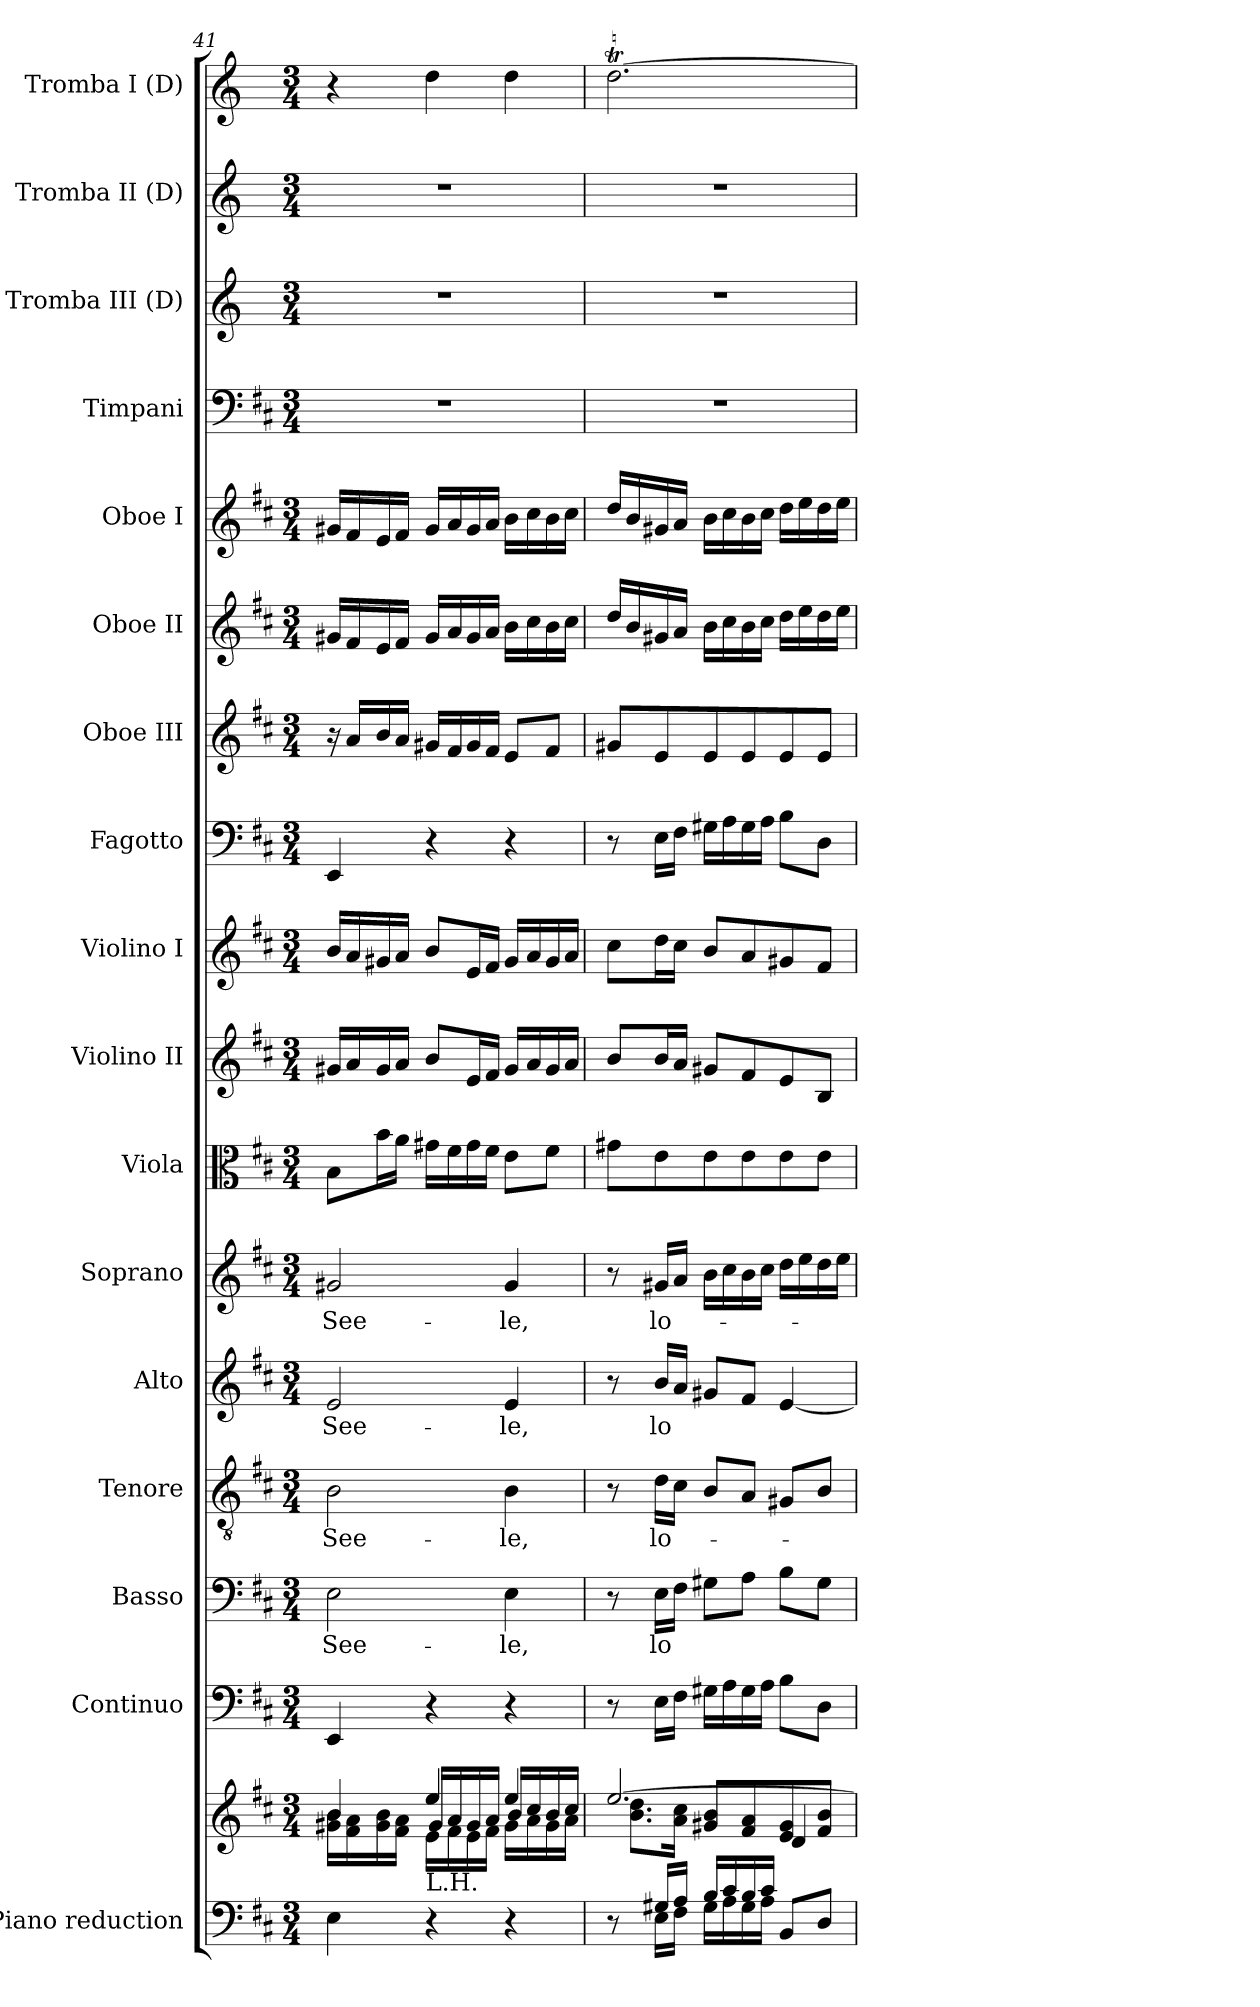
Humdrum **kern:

**kern	**kern	**kern	**kern	**text	**kern	**text	**kern	**text	**kern	**text	**kern	**kern	**kern	**kern	**kern	**kern	**kern	**kern	**kern	**kern	**kern
*part17	*part17	*part16	*part15	*part15	*part14	*part14	*part13	*part13	*part12	*part12	*part11	*part10	*part9	*part8	*part7	*part6	*part5	*part4	*part3	*part2	*part1
*staff18	*staff17	*staff16	*staff15	*staff15	*staff14	*staff14	*staff13	*staff13	*staff12	*staff12	*staff11	*staff10	*staff9	*staff8	*staff7	*staff6	*staff5	*staff4	*staff3	*staff2	*staff1
*I"Piano reduction	*	*I"Continuo	*I"Basso	*	*I"Tenore	*	*I"Alto	*	*I"Soprano	*	*I"Viola	*I"Violino II	*I"Violino I	*I"Fagotto	*I"Oboe III	*I"Oboe II	*I"Oboe I	*I"Timpani	*I"Tromba III (D)	*I"Tromba II (D)	*I"Tromba I (D)
*I'Pno	*	*	*	*	*	*	*	*	*	*	*	*	*	*	*I'Ob	*I'Ob	*I'Ob	*I'Timp	*	*	*
*clefF4	*clefG2	*clefF4	*clefF4	*	*clefGv2	*	*clefG2	*	*clefG2	*	*clefC3	*clefG2	*clefG2	*clefF4	*clefG2	*clefG2	*clefG2	*clefF4	*clefG2	*clefG2	*clefG2
*	*	*	*	*	*	*	*	*	*	*	*	*	*	*	*	*	*	*	*ITrd-1c-2	*ITrd-1c-2	*ITrd-1c-2
*k[f#c#]	*k[f#c#]	*k[f#c#]	*k[f#c#]	*	*k[f#c#]	*	*k[f#c#]	*	*k[f#c#]	*	*k[f#c#]	*k[f#c#]	*k[f#c#]	*k[f#c#]	*k[f#c#]	*k[f#c#]	*k[f#c#]	*k[f#c#]	*k[f#c#]	*k[f#c#]	*k[f#c#]
*M3/4	*M3/4	*M3/4	*M3/4	*	*M3/4	*	*M3/4	*	*M3/4	*	*M3/4	*M3/4	*M3/4	*M3/4	*M3/4	*M3/4	*M3/4	*M3/4	*M3/4	*M3/4	*M3/4
=41	=41	=41	=41	=41	=41	=41	=41	=41	=41	=41	=41	=41	=41	=41	=41	=41	=41	=41	=41	=41	=41
*	*^	*	*	*	*	*	*	*	*	*	*	*	*	*	*	*	*	*	*	*	*
*	*	*^	*	*	*	*	*	*	*	*	*	*	*	*	*	*	*	*	*	*	*	*
!	!	!	!	!	!	!LO:LY:b	!	!LO:LY:b	!	!LO:LY:b	!	!LO:LY:b	!	!	!	!	!	!	!	!	!	!	!
4E\	4b/	16g#X\ 16b\LL	4ryy	4EE/	2E\	See-	2B\	See-	2e/	See-	2g#X/	See-	8B\L	16g#X/LL	16b/LL	4EE/	16r	16g#X/LL	16g#X/LL	2.r	2.r	2.r	4r
.	.	16f#\ 16a\	.	.	.	.	.	.	.	.	.	.	.	16a/	16a/	.	16a/LL	16f#/	16f#/	.	.	.	.
.	.	16g#\ 16b\	.	.	.	.	.	.	.	.	.	.	16b\L	16g#/	16g#X/	.	16b/	16e/	16e/	.	.	.	.
.	.	16f#\ 16a\JJ	.	.	.	.	.	.	.	.	.	.	16a\JJ	16a/JJ	16a/JJ	.	16a/JJ	16f#/JJ	16f#/JJ	.	.	.	.
!	!LO:TX:b:t=L.H.	!	!	!	!	!	!	!	!	!	!	!	!	!	!	!	!	!	!	!	!	!	!
4r	4ee/	16e\LL	16g#/LL	4r	.	.	.	.	.	.	.	.	16g#X\LL	8b/L	8b/L	4r	16g#X/LL	16g#/LL	16g#/LL	.	.	.	4ee\
.	.	16f#\	16a/	.	.	.	.	.	.	.	.	.	16f#\	.	.	.	16f#/	16a/	16a/	.	.	.	.
.	.	16e\	16g#/	.	.	.	.	.	.	.	.	.	16g#\	16e/L	16e/L	.	16g#/	16g#/	16g#/	.	.	.	.
.	.	16f#\JJ	16a/JJ	.	.	.	.	.	.	.	.	.	16f#\JJ	16f#/JJ	16f#/JJ	.	16f#/JJ	16a/JJ	16a/JJ	.	.	.	.
!	!	!	!	!	!	!LO:LY:b	!	!LO:LY:b	!	!LO:LY:b	!	!LO:LY:b	!	!	!	!	!	!	!	!	!	!	!
4r	4ee/	16g#\LL	16b/LL	4r	4E\	le,	4B\	le,	4e/	le,	4g#/	le,	8e\L	16g#/LL	16g#/LL	4r	8e/L	16b\LL	16b\LL	.	.	.	4ee\
.	.	16a\	16cc#/	.	.	.	.	.	.	.	.	.	.	16a/	16a/	.	.	16cc#\	16cc#\	.	.	.	.
.	.	16g#\	16b/	.	.	.	.	.	.	.	.	.	8f#\J	16g#/	16g#/	.	8f#/J	16b\	16b\	.	.	.	.
.	.	16a\JJ	16cc#/JJ	.	.	.	.	.	.	.	.	.	.	16a/JJ	16a/JJ	.	.	16cc#\JJ	16cc#\JJ	.	.	.	.
!!LO:PB:g=z
=42	=42	=42	=42	=42	=42	=42	=42	=42	=42	=42	=42	=42	=42	=42	=42	=42	=42	=42	=42	=42	=42	=42	=42
*^	*	*	*	*	*	*	*	*	*	*	*	*	*	*	*	*	*	*	*	*	*	*	*
8r	8ryy	[2.ee/	8.b\ 8.dd\L	2ryy	8r	8r	.	8r	.	8r	.	8r	.	8g#X\L	8b/L	8cc#\L	8r	8g#X/L	16dd/LL	16dd/LL	2.r	2.r	2.r	[2.eet\
.	.	.	.	.	.	.	.	.	.	.	.	.	.	.	.	.	.	.	16b/	16b/	.	.	.	.
!	!	!	!	!	!	!	!LO:LY:b	!	!LO:LY:b	!	!LO:LY:b	!	!LO:LY:b	!	!	!	!	!	!	!	!	!	!	!
16G#X/LL	16E\LL	.	.	.	16E\LL	16E\LL	lo	16d\LL	lo-	16b/LL	lo	16g#X/LL	lo-	8e\	16b/L	16dd\L	16E\LL	8e/	16g#X/	16g#X/	.	.	.	.
16A/JJ	16F#\JJ	.	16a\ 16cc#\Jk	.	16F#\JJ	16F#\JJ	.	16c#\JJ	.	16a/JJ	.	16a/JJ	.	.	16a/JJ	16cc#\JJ	16F#\JJ	.	16a/JJ	16a/JJ	.	.	.	.
16B/LL	16G#\LL	.	8g#X/ 8b/L	.	16G#X\LL	8G#X\L	.	8B/L	.	8g#X/L	.	16b\LL	.	8e\	8g#X/L	8b/L	16G#X\LL	8e/	16b\LL	16b\LL	.	.	.	.
16c#/	16A\	.	.	.	16A\	.	.	.	.	.	.	16cc#\	.	.	.	.	16A\	.	16cc#\	16cc#\	.	.	.	.
16B/	16G#\	.	8f#/ 8a/	.	16G#\	8A\J	.	8A/J	.	8f#/J	.	16b\	.	8e\	8f#/	8a/	16G#\	8e/	16b\	16b\	.	.	.	.
16c#/JJ	16A\JJ	.	.	.	16A\JJ	.	.	.	.	.	.	16cc#\JJ	.	.	.	.	16A\JJ	.	16cc#\JJ	16cc#\JJ	.	.	.	.
4ryy	8BB/L	.	8e/ 8g#/	4d/	8B\L	8B\L	.	8G#X/L	.	[4e/	.	16dd\LL	.	8e\	8e/	8g#X/	8B\L	8e/	16dd\LL	16dd\LL	.	.	.	.
.	.	.	.	.	.	.	.	.	.	.	.	16ee\	.	.	.	.	.	.	16ee\	16ee\	.	.	.	.
.	8D/J	.	8f#/ 8b/J	.	8D\J	8G#\J	.	8B/J	.	.	.	16dd\	.	8e\J	8B/J	8f#/J	8D\J	8e/J	16dd\	16dd\	.	.	.	.
.	.	.	.	.	.	.	.	.	.	.	.	16ee\JJ	.	.	.	.	.	.	16ee\JJ	16ee\JJ	.	.	.	.
*v	*v	*	*	*	*	*	*	*	*	*	*	*	*	*	*	*	*	*	*	*	*	*	*	*
*	*v	*v	*v	*	*	*	*	*	*	*	*	*	*	*	*	*	*	*	*	*	*	*	*
=	=	=	=	=	=	=	=	=	=	=	=	=	=	=	=	=	=	=	=	=	=
*-	*-	*-	*-	*-	*-	*-	*-	*-	*-	*-	*-	*-	*-	*-	*-	*-	*-	*-	*-	*-	*-
